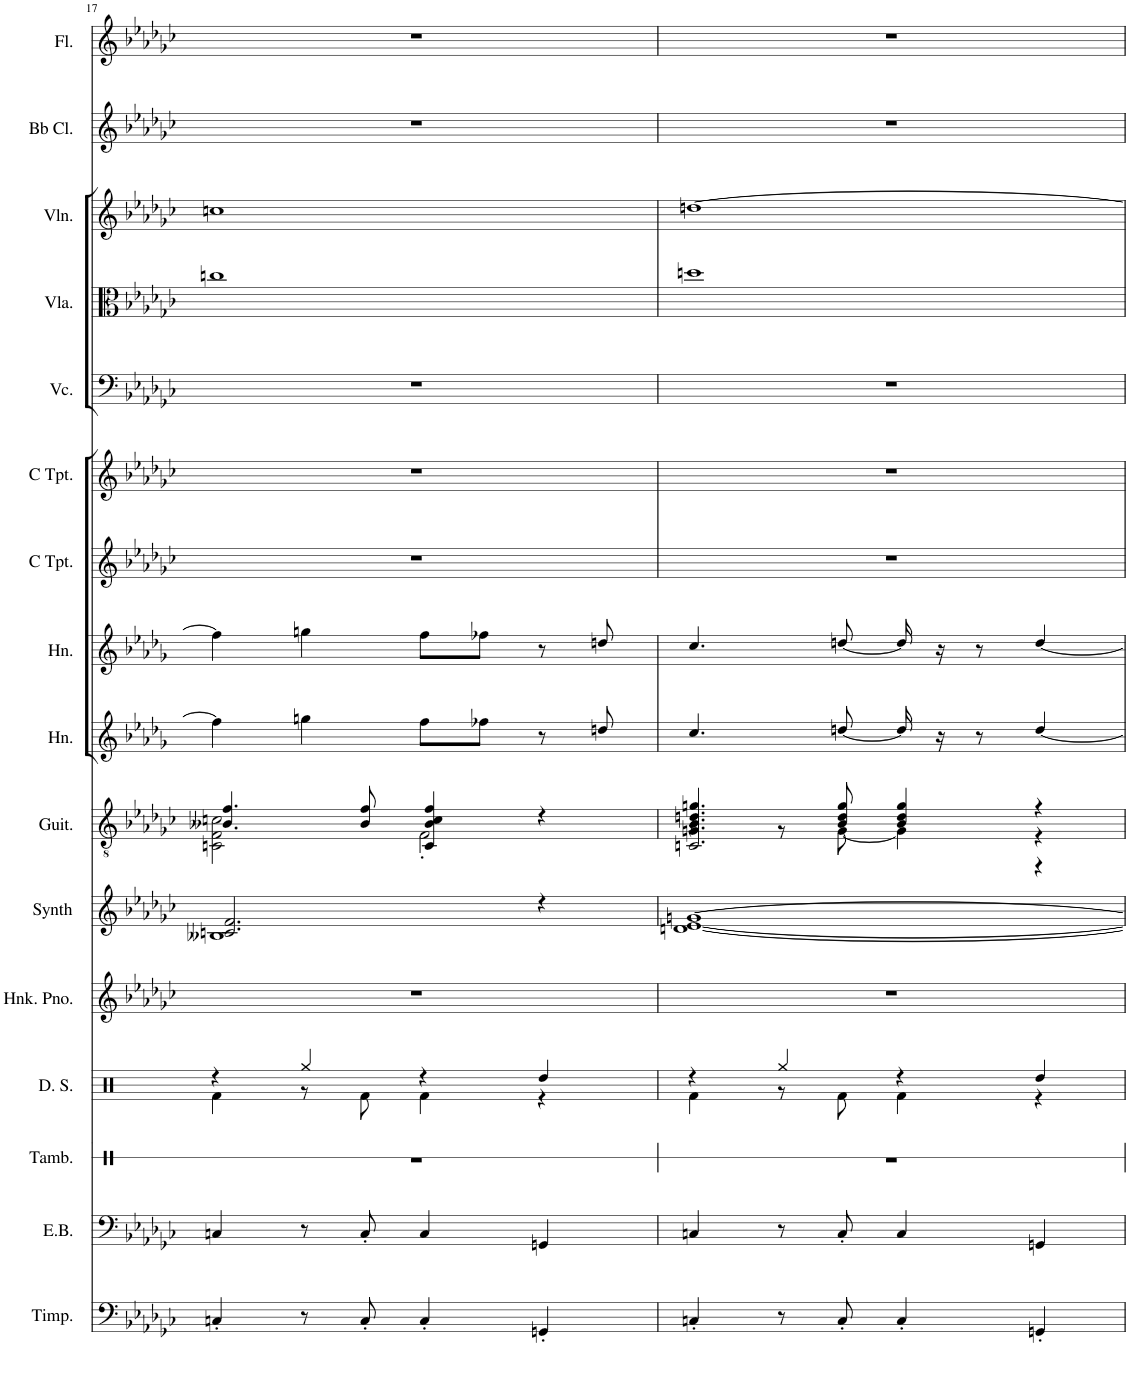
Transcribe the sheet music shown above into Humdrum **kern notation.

**kern	**kern	**kern	**kern	**kern	**kern	**kern	**kern	**kern	**kern	**kern	**kern	**kern	**kern	**kern	**kern
*part16	*part15	*part14	*part13	*part12	*part11	*part10	*part9	*part8	*part7	*part6	*part5	*part4	*part3	*part2	*part1
*staff16	*staff15	*staff14	*staff13	*staff12	*staff11	*staff10	*staff9	*staff8	*staff7	*staff6	*staff5	*staff4	*staff3	*staff2	*staff1
*I"Timpani	*I"Electric Bass	*I"Tambourine, tamborine	*I"Drum Set	*I"Honky Tonk Piano, piano	*I"Synth	*I"Classical Guitar, guitar	*I"Horn in F	*I"Horn in F	*I"Trumpet in C	*I"Trumpet in C	*I"Cello	*I"Viola	*I"Violin	*I"Clarinet in Bb	*I"Flute, flute
*I'Timp.	*I'E.B.	*I'Tamb.	*I'D. S.	*I'Hnk. Pno.	*I'Synth	*I'Guit.	*I'Hn.	*I'Hn.	*	*	*	*I'Vla.	*I'Vln.	*	*I'Fl.
!!LO:PB:g=z
*clefF4	*clefF4	*clefX	*clefX	*clefG2	*clefG2	*clefGv2	*clefG2	*clefG2	*clefG2	*clefG2	*clefF4	*clefC3	*clefG2	*clefG2	*clefG2
*	*Trd7c12	*	*	*	*	*	*Trd4c7	*Trd4c7	*Trd1c2	*Trd1c2	*	*	*	*Trd1c2	*
*k[b-e-a-d-g-c-]	*k[b-e-a-d-g-c-]	*k[b-e-a-d-g-c-]	*k[b-e-a-d-g-c-]	*k[b-e-a-d-g-c-]	*k[b-e-a-d-g-c-]	*k[b-e-a-d-g-c-]	*k[b-e-a-d-g-]	*k[b-e-a-d-g-]	*k[b-e-a-d-g-c-]	*k[b-e-a-d-g-c-]	*k[b-e-a-d-g-c-]	*k[b-e-a-d-g-c-]	*k[b-e-a-d-g-c-]	*k[b-e-a-d-g-c-]	*k[b-e-a-d-g-c-]
*G-:	*G-:	*G-:	*G-:	*G-:	*G-:	*G-:	*D-:	*D-:	*G-:	*G-:	*G-:	*G-:	*G-:	*G-:	*G-:
*M4/4	*M4/4	*M4/4	*M4/4	*M4/4	*M4/4	*M4/4	*M4/4	*M4/4	*M4/4	*M4/4	*M4/4	*M4/4	*M4/4	*M4/4	*M4/4
=17	=17	=17	=17	=17	=17	=17	=17	=17	=17	=17	=17	=17	=17	=17	=17
*	*	*	*^	*	*^	*^	*	*	*	*	*	*	*	*	*
4Cn'/	4Cn/	1r	4r	4Rf\	1r	2.cn/ 2.f/	1B--X	4.B--X/ 4.f/	2Cn\ 2F\ 2cn\	4ff\]	4ff\]	1r	1r	1r	1ccn	1ccn	1r	1r
8r	8r	.	4Rgg/	8r	.	.	.	.	.	4ggn\	4ggn\	.	.	.	.	.	.	.
8C'/	8C'/	.	.	8Rf\	.	.	.	8B--/ 8f/	.	.	.	.	.	.	.	.	.	.
4C'/	4C/	.	4r	4Rf\	.	.	.	4C/ 4B--/ 4c/ 4f/	2F'\	8ff\L	8ff\L	.	.	.	.	.	.	.
.	.	.	.	.	.	.	.	.	.	8ff-X\J	8ff-X\J	.	.	.	.	.	.	.
4GGn'/	4GGn/	.	4Rdd/	4r	.	4r	.	4r	.	8r	8r	.	.	.	.	.	.	.
.	.	.	.	.	.	.	.	.	.	8ddn/	8ddn/	.	.	.	.	.	.	.
=18	=18	=18	=18	=18	=18	=18	=18	=18	=18	=18	=18	=18	=18	=18	=18	=18	=18	=18
*	*	*	*	*	*	*	*	*	*^	*	*	*	*	*	*	*	*	*
4Cn'/	4Cn/	1r	4r	4Rf\	1r	[>1gn	[<1dn [<1e-	4.Gn/ 4.B-/ 4.dn/ 4.gn/	4r	2.Cn/	4.cc/	4.cc/	1r	1r	1r	1ddn	[1ddn	1r	1r
8r	8r	.	4Rgg/	8r	.	.	.	.	8r	.	.	.	.	.	.	.	.	.	.
8C'/	8C'/	.	.	8Rf\	.	.	.	8B-/ 8d/ 8g/	[<8G\	.	[8ddn/	[8ddn/	.	.	.	.	.	.	.
4C'/	4C/	.	4r	4Rf\	.	.	.	4B-/ 4d/ 4g/	4G\]	.	16dd/]	16dd/]	.	.	.	.	.	.	.
.	.	.	.	.	.	.	.	.	.	.	16r	16r	.	.	.	.	.	.	.
.	.	.	.	.	.	.	.	.	.	.	8r	8r	.	.	.	.	.	.	.
4GGn'/	4GGn/	.	4Rdd/	4r	.	.	.	4r	4r	4r	[4dd/	[4dd/	.	.	.	.	.	.	.
*	*	*	*	*	*	*v	*v	*	*	*	*	*	*	*	*	*	*	*	*
*	*	*	*v	*v	*	*	*v	*v	*v	*	*	*	*	*	*	*	*	*
=	=	=	=	=	=	=	=	=	=	=	=	=	=	=	=
*-	*-	*-	*-	*-	*-	*-	*-	*-	*-	*-	*-	*-	*-	*-	*-
